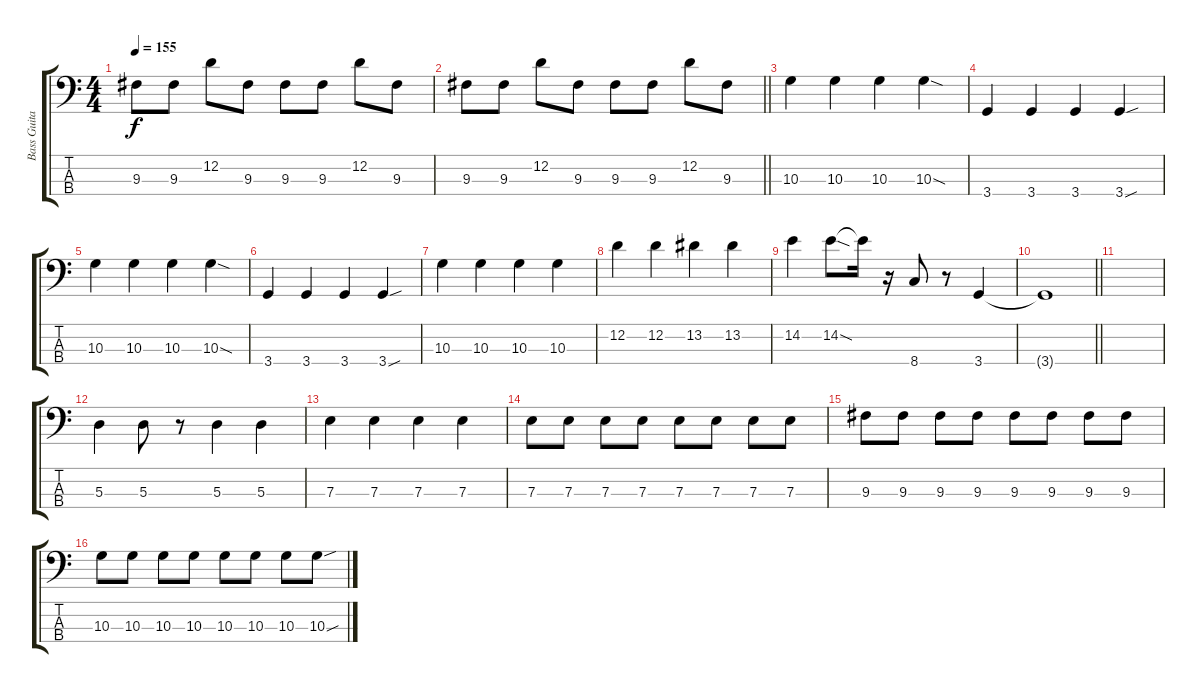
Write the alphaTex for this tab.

\track ("Bass Guitar" "Bass Guita") {instrument electricbassfinger}
\staff {score tabs}
\tuning (G2 D2 A1 E1) {hide}
\ts (4 4)
\tempo 155
\clef f4
\ks c
9.3.8{dy f} 9.3.8 12.2.8 9.3.8 9.3.8 9.3.8 12.2.8 9.3.8 |
\barLineRight lightlight
9.3.8 9.3.8 12.2.8 9.3.8 9.3.8 9.3.8 12.2.8 9.3.8 |
10.3.4 10.3.4 10.3.4 10.3{sod}.4 |
3.4.4 3.4.4 3.4.4 3.4{sou}.4 |
10.3.4 10.3.4 10.3.4 10.3{sod}.4 |
3.4.4 3.4.4 3.4.4 3.4{sou}.4 |
10.3.4 10.3.4 10.3.4 10.3.4 |
12.2.4 12.2.4 13.2.4 13.2.4 |
14.2.4 14.2{sod}.8 14.2{t}.16 r.16 8.4.8 r.8 3.4.4 |
\barLineRight lightlight
3.4{t}.1 |
|
5.3.4{volume 16} 5.3.8 r.8 5.3.4 5.3.4 |
7.3.4 7.3.4 7.3.4 7.3.4 |
7.3.8 7.3.8 7.3.8 7.3.8 7.3.8 7.3.8 7.3.8 7.3.8 |
9.3.8 9.3.8 9.3.8 9.3.8 9.3.8 9.3.8 9.3.8 9.3.8 |
10.3.8 10.3.8 10.3.8 10.3.8 10.3.8 10.3.8 10.3.8 10.3{sou}.8
